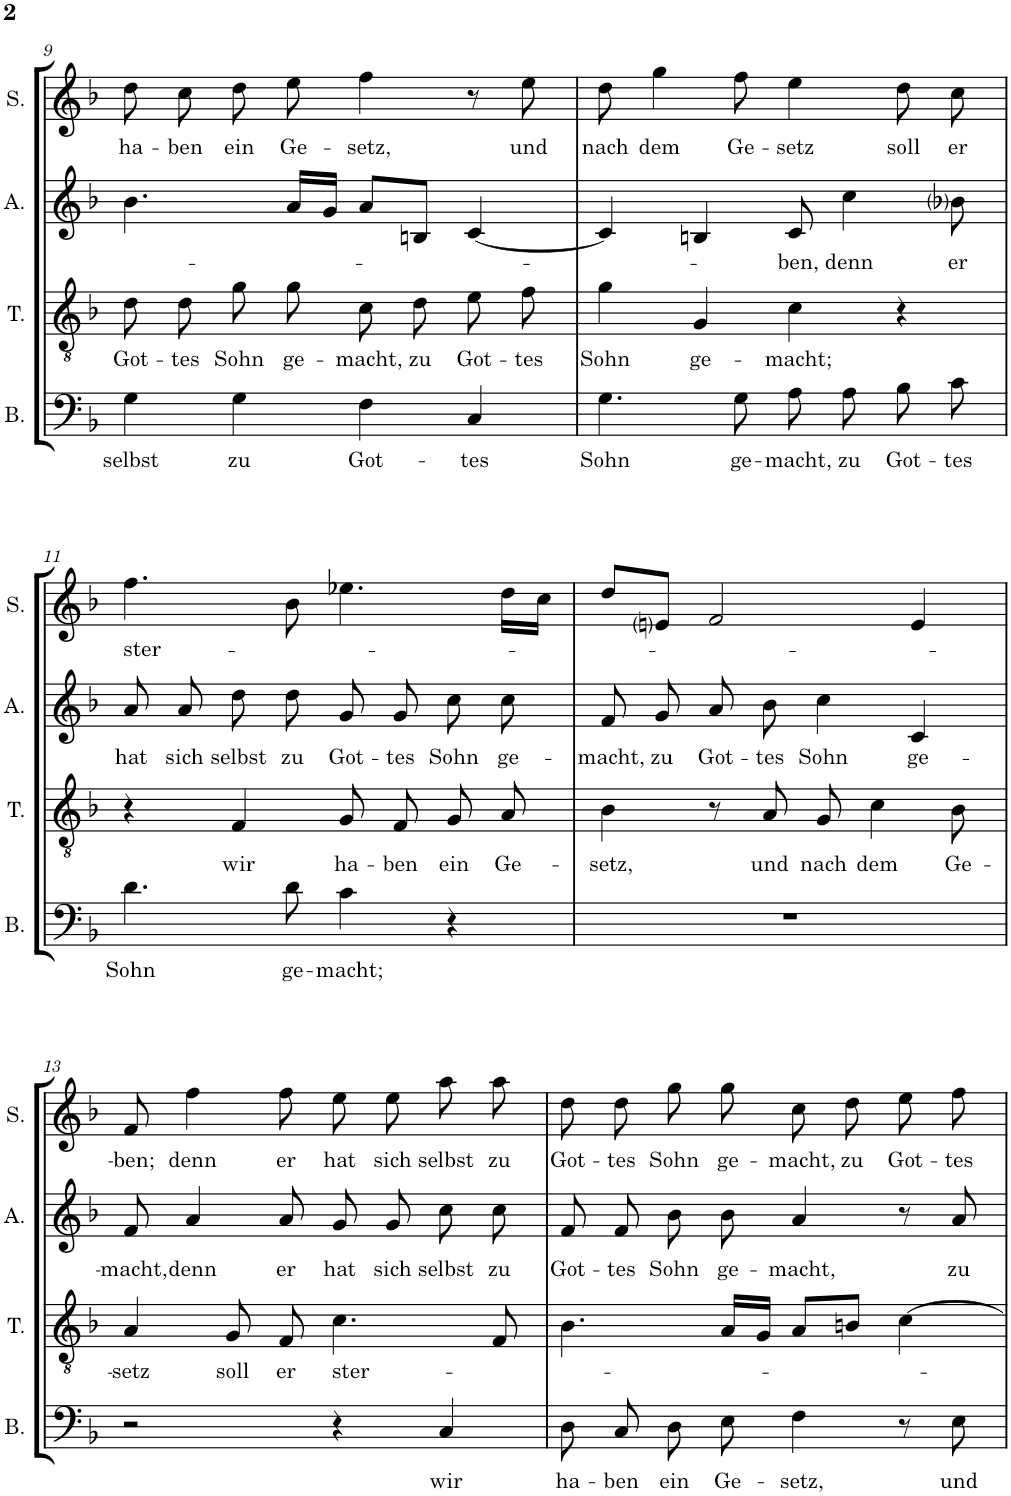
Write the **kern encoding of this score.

**kern	**text	**kern	**text	**kern	**text	**kern	**text
*part4	*part4	*part3	*part3	*part2	*part2	*part1	*part1
*staff4	*staff4	*staff3	*staff3	*staff2	*staff2	*staff1	*staff1
*I"Basso	*	*I"Tenore	*	*I"Alto	*	*I"Soprano	*
*I'B.	*	*I'T.	*	*I'A.	*	*I'S.	*
!!LO:PB:g=z
*clefF4	*	*clefGv2	*	*clefG2	*	*clefG2	*
*k[b-]	*	*k[b-]	*	*k[b-]	*	*k[b-]	*
*F:	*	*F:	*	*F:	*	*F:	*
*M4/4	*	*M4/4	*	*M4/4	*	*M4/4	*
=9	=9	=9	=9	=9	=9	=9	=9
!	!LO:LY:b	!	!LO:LY:b	!	!	!	!LO:LY:b
4G\	selbst	8d\	Got-	4.b-\	.	8dd\	ha-
!	!	!	!LO:LY:b	!	!	!	!LO:LY:b
.	.	8d\	-tes	.	.	8cc\	-ben
!	!LO:LY:b	!	!LO:LY:b	!	!	!	!LO:LY:b
4G\	zu	8g\	Sohn	.	.	8dd\	ein
!	!	!	!LO:LY:b	!	!	!	!LO:LY:b
.	.	8g\	ge-	16a/LL	.	8ee\	Ge-
.	.	.	.	16g/JJ	.	.	.
!	!LO:LY:b	!	!LO:LY:b	!	!	!	!LO:LY:b
4F\	Got-	8c\	-macht,	8a/L	.	4ff\	-setz,
!	!	!	!LO:LY:b	!	!	!	!
.	.	8d\	zu	8Bn/J	.	.	.
!	!LO:LY:b	!	!LO:LY:b	!	!	!	!
4C/	-tes	8e\	Got-	[4c/	.	8r	.
!	!	!	!LO:LY:b	!	!	!	!LO:LY:b
.	.	8f\	-tes	.	.	8ee\	und
=10	=10	=10	=10	=10	=10	=10	=10
!	!LO:LY:b	!	!LO:LY:b	!	!	!	!LO:LY:b
4.G\	Sohn	4g\	Sohn	4c/]	.	8dd\	nach
!	!	!	!	!	!	!	!LO:LY:b
.	.	.	.	.	.	4gg\	dem
!	!	!	!LO:LY:b	!	!	!	!
.	.	4G/	ge-	4Bn/	.	.	.
!	!LO:LY:b	!	!	!	!	!	!LO:LY:b
8G\	ge-	.	.	.	.	8ff\	Ge-
!	!LO:LY:b	!	!LO:LY:b	!	!LO:LY:b	!	!LO:LY:b
8A\L	-macht,	4c\	-macht;	8c/	-ben,	4ee\	-setz
!	!LO:LY:b	!	!	!	!LO:LY:b	!	!
8A\J	zu	.	.	4cc\	denn	.	.
!	!LO:LY:b	!	!	!	!	!	!LO:LY:b
8B-\L	Got-	4r	.	.	.	8dd\	soll
!	!LO:LY:b	!	!	!	!LO:LY:b	!	!LO:LY:b
8c\J	-tes	.	.	8b-i\	er	8cc\	er
!!LO:LB:g=z
=11	=11	=11	=11	=11	=11	=11	=11
!	!LO:LY:b	!	!	!	!LO:LY:b	!	!LO:LY:b
4.d\	Sohn	4r	.	8a/	hat	4.ff\	ster-
!	!	!	!	!	!LO:LY:b	!	!
.	.	.	.	8a/	sich	.	.
!	!	!	!LO:LY:b	!	!LO:LY:b	!	!
.	.	4F/	wir	8dd\	selbst	.	.
!	!LO:LY:b	!	!	!	!LO:LY:b	!	!
8d\	ge-	.	.	8dd\	zu	8b-\	.
!	!LO:LY:b	!	!LO:LY:b	!	!LO:LY:b	!	!
4c\	-macht;	8G/	ha-	8g/	Got-	4.ee-X\	.
!	!	!	!LO:LY:b	!	!LO:LY:b	!	!
.	.	8F/	-ben	8g/	-tes	.	.
!	!	!	!LO:LY:b	!	!LO:LY:b	!	!
4r	.	8G/	ein	8cc\	Sohn	.	.
!	!	!	!LO:LY:b	!	!LO:LY:b	!	!
.	.	8A/	Ge-	8cc\	ge-	16dd\LL	.
.	.	.	.	.	.	16cc\JJ	.
=12	=12	=12	=12	=12	=12	=12	=12
!	!	!	!LO:LY:b	!	!LO:LY:b	!	!
1r	.	4B-\	-setz,	8f/	-macht,	8dd/L	.
!	!	!	!	!	!LO:LY:b	!	!
.	.	.	.	8g/	zu	8eni/J	.
!	!	!	!	!	!LO:LY:b	!	!
.	.	8r	.	8a/	Got-	2f/	.
!	!	!	!LO:LY:b	!	!LO:LY:b	!	!
.	.	8A/	und	8b-\	-tes	.	.
!	!	!	!LO:LY:b	!	!LO:LY:b	!	!
.	.	8G/	nach	4cc\	Sohn	.	.
!	!	!	!LO:LY:b	!	!	!	!
.	.	4c\	dem	.	.	.	.
!	!	!	!	!	!LO:LY:b	!	!
.	.	.	.	4c/	ge-	4e/	.
!	!	!	!LO:LY:b	!	!	!	!
.	.	8B-\	Ge-	.	.	.	.
!!LO:LB:g=z
=13	=13	=13	=13	=13	=13	=13	=13
!	!	!	!LO:LY:b	!	!LO:LY:b	!	!LO:LY:b
2r	.	4A/	-setz	8f/	-macht,	8f/	-ben;
!	!	!	!	!	!LO:LY:b	!	!LO:LY:b
.	.	.	.	4a/	denn	4ff\	denn
!	!	!	!LO:LY:b	!	!	!	!
.	.	8G/	soll	.	.	.	.
!	!	!	!LO:LY:b	!	!LO:LY:b	!	!LO:LY:b
.	.	8F/	er	8a/	er	8ff\	er
!	!	!	!LO:LY:b	!	!LO:LY:b	!	!LO:LY:b
4r	.	4.c\	ster-	8g/	hat	8ee\	hat
!	!	!	!	!	!LO:LY:b	!	!LO:LY:b
.	.	.	.	8g/	sich	8ee\	sich
!	!LO:LY:b	!	!	!	!LO:LY:b	!	!LO:LY:b
4C/	wir	.	.	8cc\	selbst	8aa\	selbst
!	!	!	!	!	!LO:LY:b	!	!LO:LY:b
.	.	8F/	.	8cc\	zu	8aa\	zu
=14	=14	=14	=14	=14	=14	=14	=14
!	!LO:LY:b	!	!	!	!LO:LY:b	!	!LO:LY:b
8D/L	ha-	4.B-\	.	8f/	Got-	8dd\	Got-
!	!LO:LY:b	!	!	!	!LO:LY:b	!	!LO:LY:b
8C/J	-ben	.	.	8f/	-tes	8dd\	-tes
!	!LO:LY:b	!	!	!	!LO:LY:b	!	!LO:LY:b
8D\L	ein	.	.	8b-\	Sohn	8gg\	Sohn
!	!LO:LY:b	!	!	!	!LO:LY:b	!	!LO:LY:b
8E\J	Ge-	16A/LL	.	8b-\	ge-	8gg\	ge-
.	.	16G/JJ	.	.	.	.	.
!	!LO:LY:b	!	!	!	!LO:LY:b	!	!LO:LY:b
4F\	-setz,	8A/L	.	4a/	-macht,	8cc\	-macht,
!	!	!	!	!	!	!	!LO:LY:b
.	.	8Bn/J	.	.	.	8dd\	zu
!	!	!	!	!	!	!	!LO:LY:b
8r	.	[4c\	.	8r	.	8ee\	Got-
!	!LO:LY:b	!	!	!	!LO:LY:b	!	!LO:LY:b
8E\	und	.	.	8a/	zu	8ff\	-tes
=	=	=	=	=	=	=	=
*-	*-	*-	*-	*-	*-	*-	*-
